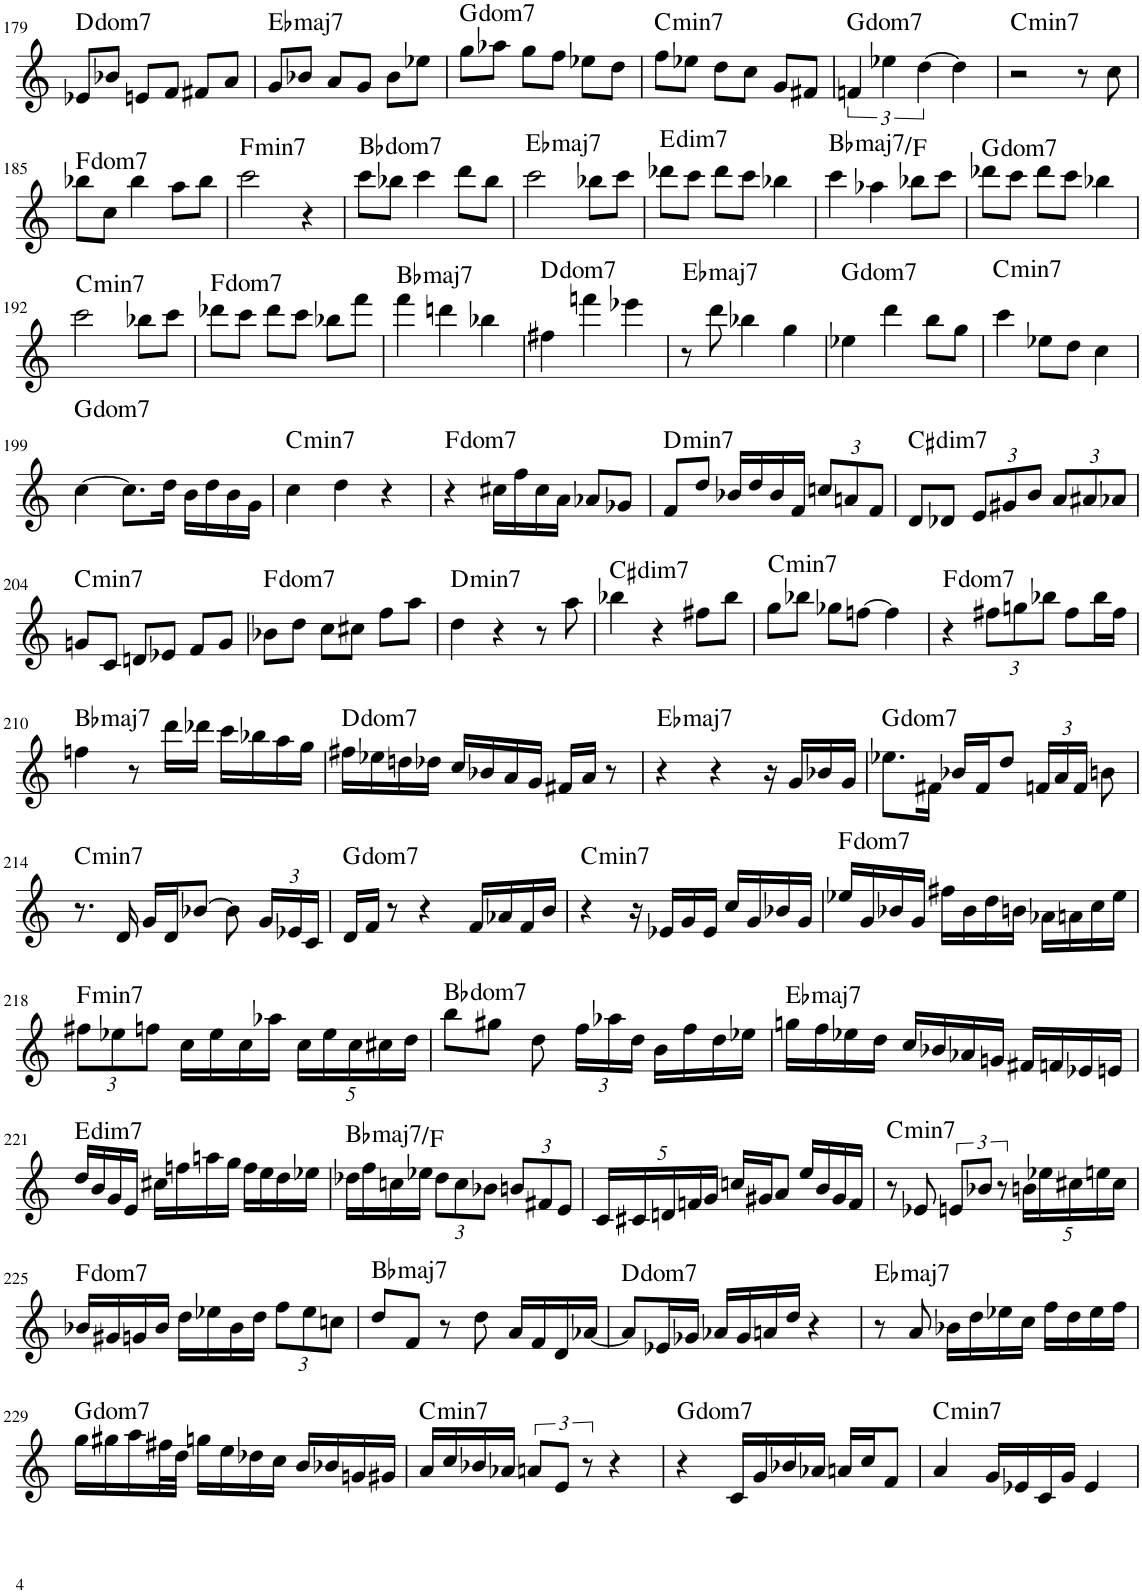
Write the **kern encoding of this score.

**kern	**harte
*part1	*part1
*staff1	*
*I"Piano	*
*I'Pno.	*
!!LO:PB:g=z
*clefG2	*
*k[]	*
*M3/4	*
=179	=179
!	!LO:H:kt=dom
8e-X/L	.
8b-X/J	.
8en/L	.
8f/J	.
8f#X/L	.
8a/J	.
=180	=180
!	!LO:H:kt=maj7
8g/L	Eb:maj7
8b-X/J	.
8a/L	.
8g/J	.
8b-\L	.
8ee-X\J	.
=181	=181
!	!LO:H:kt=dom
8gg\L	.
8aa-X\J	.
8gg\L	.
8ff\J	.
8ee-X\L	.
8dd\J	.
=182	=182
!	!LO:H:kt=min7
8ff\L	C:min7
8ee-X\J	.
8dd\L	.
8cc\J	.
8g/L	.
8f#X/J	.
=183	=183
!	!LO:H:kt=dom
6fn/	.
6ee-X\	.
[6dd\	.
4dd\]	.
=184	=184
!	!LO:H:kt=min7
2r	C:min7
8r	.
8cc\	.
!!LO:LB:g=z
=185	=185
!	!LO:H:kt=dom
8bb-X\L	.
8cc\J	.
4bb-\	.
8aa\L	.
8bb-\J	.
=186	=186
!	!LO:H:kt=min7
2ccc\	F:min7
4r	.
=187	=187
!	!LO:H:kt=dom
8ccc\L	.
8bb-X\J	.
4ccc\	.
8ddd\L	.
8bb-\J	.
=188	=188
!	!LO:H:kt=maj7
2ccc\	Eb:maj7
8bb-X\L	.
8ccc\J	.
=189	=189
!	!LO:H:kt=dim7
8ddd-X\L	E:dim7
8ccc\J	.
8ddd-\L	.
8ccc\J	.
4bb-X\	.
=190	=190
!	!LO:H:kt=maj7
4ccc\	Bb:maj7/5
4aa-X\	.
8bb-X\L	.
8ccc\J	.
=191	=191
!	!LO:H:kt=dom
8ddd-X\L	.
8ccc\J	.
8ddd-\L	.
8ccc\J	.
4bb-X\	.
!!LO:LB:g=z
=192	=192
!	!LO:H:kt=min7
2ccc\	C:min7
8bb-X\L	.
8ccc\J	.
=193	=193
!	!LO:H:kt=dom
8ddd-X\L	.
8ccc\J	.
8ddd-\L	.
8ccc\J	.
8bb-X\L	.
8fff\J	.
=194	=194
!	!LO:H:kt=maj7
4fff\	Bb:maj7
4dddn\	.
4bb-X\	.
=195	=195
!	!LO:H:kt=dom
4ff#X\	.
4fffn\	.
4eee-X\	.
=196	=196
!	!LO:H:kt=maj7
8r	Eb:maj7
8ddd\	.
4bb-X\	.
4gg\	.
=197	=197
!	!LO:H:kt=dom
4ee-X\	.
4ddd\	.
8bb\L	.
8gg\J	.
=198	=198
!	!LO:H:kt=min7
4ccc\	C:min7
8ee-X\L	.
8dd\J	.
4cc\	.
!!LO:LB:g=z
=199	=199
!	!LO:H:kt=dom
[4cc\	.
8.cc\L]	.
16dd\Jk	.
16b\LL	.
16dd\	.
16b\	.
16g\JJ	.
=200	=200
!	!LO:H:kt=min7
4cc\	C:min7
4dd\	.
4r	.
=201	=201
!	!LO:H:kt=dom
4r	.
16cc#X\LL	.
16ff\	.
16cc#\	.
16a\JJ	.
8a-X/L	.
8g-X/J	.
=202	=202
!	!LO:H:kt=min7
8f/L	D:min7
8dd/J	.
16b-X/LL	.
16dd/	.
16b-/	.
16f/JJ	.
*Xbrackettup	*
12ccn/L	.
12an/	.
12f/J	.
=203	=203
!	!LO:H:kt=dim7
8d/L	C#:dim7
8d-X/J	.
12e/L	.
12g#X/	.
12b/J	.
12a/L	.
12a#X/	.
12a-X/J	.
!!LO:LB:g=z
=204	=204
!	!LO:H:kt=min7
8gn/L	C:min7
8c/J	.
8dn/L	.
8e-X/J	.
8f/L	.
8g/J	.
=205	=205
!	!LO:H:kt=dom
8b-X\L	.
8dd\J	.
8cc\L	.
8cc#X\J	.
8ff\L	.
8aa\J	.
=206	=206
!	!LO:H:kt=min7
4dd\	D:min7
4r	.
8r	.
8aa\	.
=207	=207
!	!LO:H:kt=dim7
4bb-X\	C#:dim7
4r	.
8ff#X\L	.
8bb-\J	.
=208	=208
!	!LO:H:kt=min7
8gg\L	C:min7
8bb-X\J	.
8gg-X\L	.
[8ffn\J	.
4ff\]	.
=209	=209
!	!LO:H:kt=dom
4r	.
12ff#X\L	.
12ggn\	.
12bb-X\J	.
8ff#\L	.
16bb-\L	.
16ff#\JJ	.
!!LO:LB:g=z
=210	=210
!	!LO:H:kt=maj7
4ffn\	Bb:maj7
8r	.
16ddd\LL	.
16ddd-X\JJ	.
16ccc\LL	.
16bb-X\	.
16aa\	.
16gg\JJ	.
=211	=211
!	!LO:H:kt=dom
16ff#X\LL	.
16ee-X\	.
16ddn\	.
16dd-X\JJ	.
16cc/LL	.
16b-X/	.
16a/	.
16g/JJ	.
16f#X/LL	.
16a/JJ	.
8r	.
=212	=212
!	!LO:H:kt=maj7
4r	Eb:maj7
4r	.
16r	.
16g/LL	.
16b-X/	.
16g/JJ	.
=213	=213
!	!LO:H:kt=dom
8.ee-X\L	.
16f#X\Jk	.
16b-X/LL	.
16f#/J	.
8dd/J	.
24fn/LL	.
24a/	.
24f/JJ	.
8bn\	.
!!LO:LB:g=z
=214	=214
!	!LO:H:kt=min7
8.r	C:min7
16d/	.
16g/LL	.
16d/J	.
[8b-X/J	.
8b-\]	.
24g/LL	.
24e-X/	.
24c/JJ	.
=215	=215
!	!LO:H:kt=dom
16d/LL	.
16f/JJ	.
8r	.
4r	.
16f/LL	.
16a-X/	.
16f/	.
16b/JJ	.
=216	=216
!	!LO:H:kt=min7
4r	C:min7
16r	.
16e-X/LL	.
16g/	.
16e-/JJ	.
16cc/LL	.
16g/	.
16b-X/	.
16g/JJ	.
=217	=217
!	!LO:H:kt=dom
16ee-X/LL	.
16g/	.
16b-X/	.
16g/JJ	.
16ff#X\LL	.
16b-\	.
16dd\	.
16bn\JJ	.
16a-X\LL	.
16an\	.
16cc\	.
16ee-\JJ	.
!!LO:LB:g=z
=218	=218
!	!LO:H:kt=min7
12ff#X\L	F:min7
12ee-X\	.
12ffn\J	.
16cc\LL	.
16ee-\	.
16cc\	.
16aa-X\JJ	.
20cc\LL	.
20ee-\	.
20cc\	.
20cc#X\	.
20dd\JJ	.
=219	=219
!	!LO:H:kt=dom
8bb\L	.
8gg#X\J	.
8dd\	.
24ff\LL	.
24aa-X\	.
24dd\JJ	.
16b\LL	.
16ff\	.
16dd\	.
16ee-X\JJ	.
=220	=220
!	!LO:H:kt=maj7
16ggn\LL	Eb:maj7
16ff\	.
16ee-X\	.
16dd\JJ	.
16cc/LL	.
16b-X/	.
16a-X/	.
16gn/JJ	.
16f#X/LL	.
16fn/	.
16e-X/	.
16en/JJ	.
!!LO:LB:g=z
=221	=221
!	!LO:H:kt=dim7
16dd/LL	E:dim7
16b/	.
16g/	.
16e/JJ	.
16cc#X\LL	.
16ffn\	.
16aan\	.
16gg\JJ	.
16ff\LL	.
16ee\	.
16dd\	.
16ee-X\JJ	.
=222	=222
!	!LO:H:kt=maj7
16dd-X\LL	Bb:maj7/5
16ff\	.
16ccn\	.
16ee-X\JJ	.
12dd-\L	.
12cc\	.
12b-X\J	.
12bn/L	.
12f#X/	.
12e/J	.
=223	=223
20c/LL	.
20c#X/	.
20dn/	.
20fn/	.
20g/JJ	.
16ccn/LL	.
16g#X/J	.
8a/J	.
16ee/LL	.
16b/	.
16g#/	.
16f/JJ	.
=224	=224
!	!LO:H:kt=min7
8r	C:min7
8e-X/	.
*brackettup	*
12en/L	.
12b-X/J	.
12r	.
*Xbrackettup	*
20bn\LL	.
20ee-X\	.
20cc#X\	.
20een\	.
20cc#\JJ	.
!!LO:LB:g=z
=225	=225
!	!LO:H:kt=dom
16b-X/LL	.
16g#X/	.
16gn/	.
16b-/JJ	.
16dd\LL	.
16ee-X\	.
16b-\	.
16dd\JJ	.
12ff\L	.
12ee-\	.
12ccn\J	.
=226	=226
!	!LO:H:kt=maj7
8dd/L	Bb:maj7
8f/J	.
8r	.
8dd\	.
16a/LL	.
16f/	.
16d/	.
[16a-X/JJ	.
=227	=227
!	!LO:H:kt=dom
8a-/L]	.
16e-X/L	.
16g-X/JJ	.
16a-X/LL	.
16g-/	.
16an/	.
16dd/JJ	.
4r	.
=228	=228
!	!LO:H:kt=maj7
8r	Eb:maj7
8a/	.
16b-X\LL	.
16dd\	.
16ee-X\	.
16cc\JJ	.
16ff\LL	.
16dd\	.
16ee-\	.
16ff\JJ	.
!!LO:LB:g=z
=229	=229
!	!LO:H:kt=dom
16gg\LL	.
16gg#X\	.
16aa\	.
32ff#X\L	.
32dd\JJJ	.
16ggn\LL	.
16ee\	.
16dd-X\	.
16cc\JJ	.
16b/LL	.
16b-X/	.
16gn/	.
16g#X/JJ	.
=230	=230
!	!LO:H:kt=min7
16a/LL	C:min7
16cc/	.
16b-X/	.
16a-X/JJ	.
*brackettup	*
12an/L	.
12e/J	.
12r	.
4r	.
=231	=231
!	!LO:H:kt=dom
4r	.
16c/LL	.
16g/	.
16b-X/	.
16a-X/JJ	.
16an/LL	.
16cc/J	.
8f/J	.
=232	=232
!	!LO:H:kt=min7
4a/	C:min7
16g/LL	.
16e-X/	.
16c/	.
16g/JJ	.
4e-/	.
=	=
*-	*-
